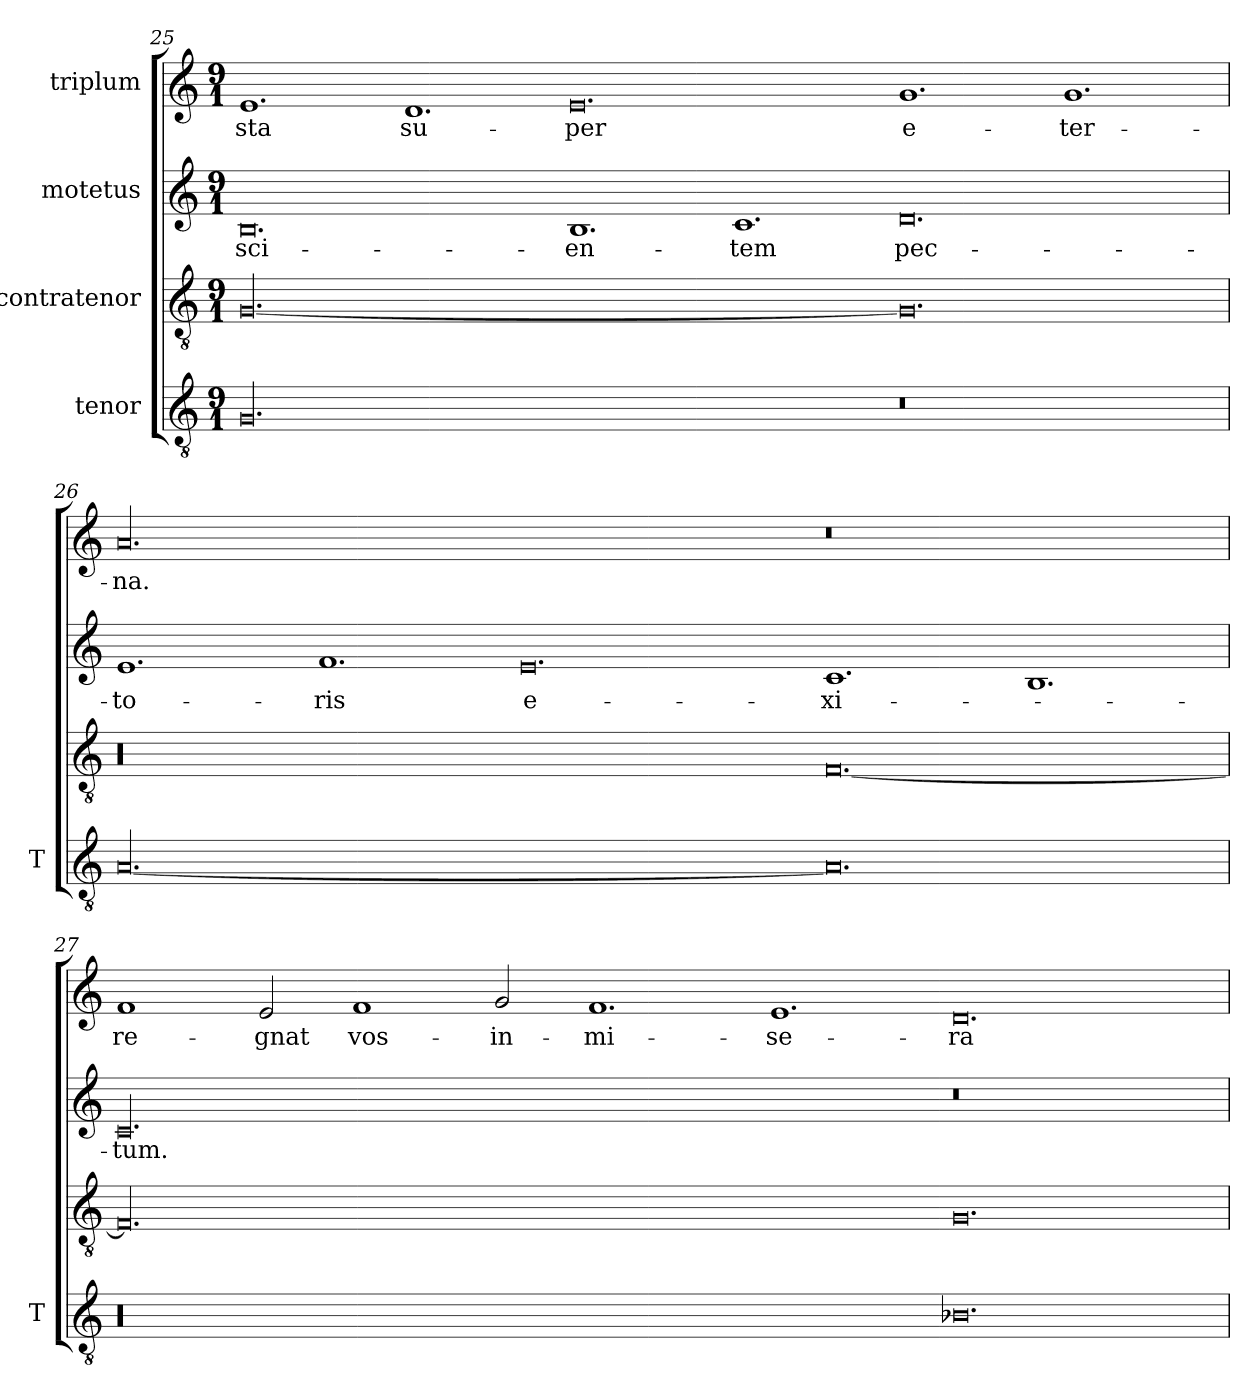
**kern	**kern	**kern	**text	**kern	**text
*part4	*part3	*part2	*part2	*part1	*part1
*staff4	*staff3	*staff2	*staff2	*staff1	*staff1
*I"tenor	*I"contratenor	*I"motetus	*	*I"triplum	*
*I'T	*	*	*	*	*
*clefGv2	*clefGv2	*clefG2	*	*clefG2	*
*k[]	*k[]	*k[]	*	*k[]	*
*C:	*C:	*C:	*	*C:	*
*M9/1	*M9/1	*M9/1	*	*M9/1	*
=25	=25	=25	=25	=25	=25
00.G/	[00.G/	0.B/	-sci-	1.e/	-sta
.	.	.	.	1.d/	su-
.	.	1.B/	-en-	0.e/	-per
.	.	1.c/	-tem	.	.
0.r	0.G/]	0.d/	pec-	1.g/	e-
.	.	.	.	1.g/	-ter-
!!LO:LB:g=z
=26	=26	=26	=26	=26	=26
[00.A/	00.r	1.e/	-to-	00.a/	-na.
.	.	1.f/	-ris	.	.
.	.	0.e/	e-	.	.
0.A/]	[0.F/	1.c/	-xi-	0.r	.
.	.	1.B/	.	.	.
=27	=27	=27	=27	=27	=27
00.r	00.F/]	00.c/	-tum.	1f/	re-
.	.	.	.	2e/	-gnat
.	.	.	.	1f/	vos-
.	.	.	.	2g/	in-
.	.	.	.	1.f/	mi-
.	.	.	.	1.e/	-se-
0.B-X\	0.G/	0.r	.	0.d/	-ra
=	=	=	=	=	=
*-	*-	*-	*-	*-	*-
